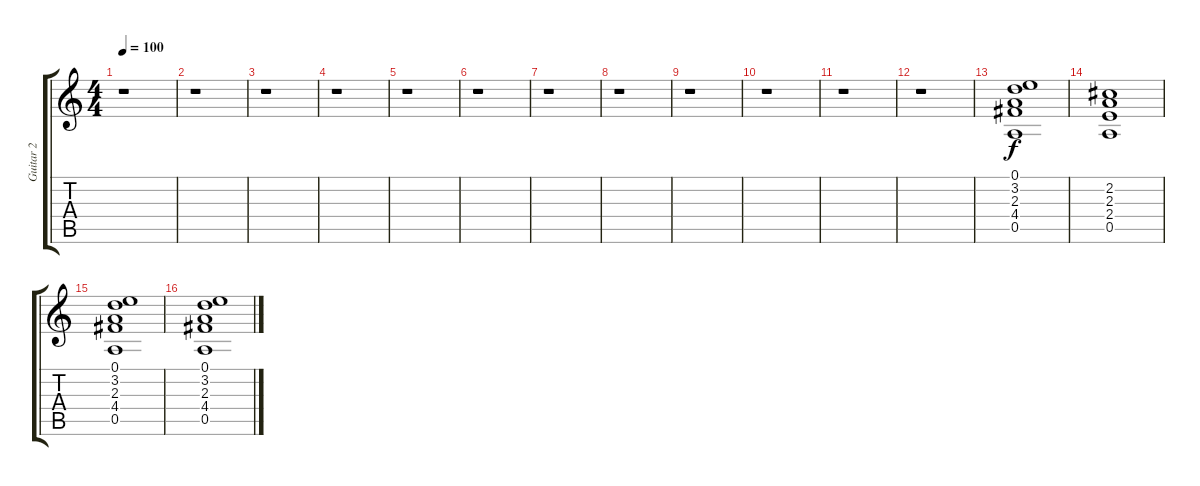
\track ("Guitar 2" "Guitar 2") {instrument distortionguitar}
\staff {score tabs}
\tuning (E4 B3 G3 D3 A2 E2) {hide}
\ts (4 4)
\tempo 100
\clef g2
\ks c
r.1{dy f} |
r.1 |
r.1 |
r.1 |
r.1 |
r.1 |
r.1 |
r.1 |
r.1 |
r.1 |
r.1 |
r.1 |
(0.1 3.2 2.3 4.4 0.5).1 |
(2.2 2.3 2.4 0.5).1 |
(0.1 3.2 2.3 4.4 0.5).1 |
(0.1 3.2 2.3 4.4 0.5).1
